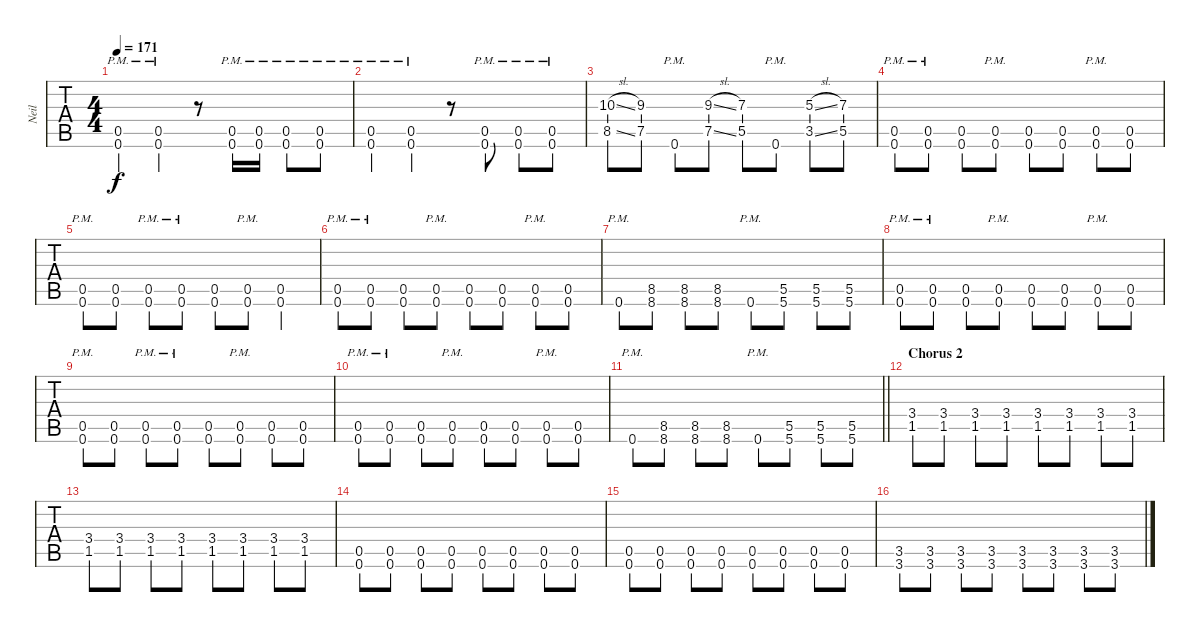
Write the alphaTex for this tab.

\track ("Neil" "Neil") {instrument distortionguitar}
\staff {tabs}
\tuning (C4 G3 Eb3 Bb2 F2 Bb1) {hide}
\ts (4 4)
\tempo 171
\clef f4
\ks c
(0.5{pm} 0.6{pm}).4{dy f} (0.5{pm} 0.6{pm}).4 r.8 (0.5{pm} 0.6{pm}).16 (0.5{pm} 0.6{pm}).16 (0.5{pm} 0.6{pm}).8 (0.5{pm} 0.6{pm}).8 |
(0.5{pm} 0.6{pm}).4 (0.5{pm} 0.6{pm}).4 r.8 (0.5{pm} 0.6{pm}).8 (0.5{pm} 0.6{pm}).8 (0.5{pm} 0.6{pm}).8 |
(10.3{sl} 8.5{sl}).8 (9.3 7.5).8 0.6{pm}.8 (9.3{sl} 7.5{sl}).8 (7.3 5.5).8 0.6{pm}.8 (5.3{sl} 3.5{sl}).8 (7.3 5.5).8 |
(0.5{pm} 0.6{pm}).8 (0.5{pm} 0.6{pm}).8 (0.5 0.6).8 (0.5{pm} 0.6{pm}).8 (0.5 0.6).8 (0.5 0.6).8 (0.5{pm} 0.6{pm}).8 (0.5 0.6).8 |
(0.5{pm} 0.6{pm}).8 (0.5 0.6).8 (0.5{pm} 0.6{pm}).8 (0.5{pm} 0.6{pm}).8 (0.5 0.6).8 (0.5{pm} 0.6{pm}).8 (0.5 0.6).4 |
(0.5{pm} 0.6{pm}).8 (0.5{pm} 0.6{pm}).8 (0.5 0.6).8 (0.5{pm} 0.6{pm}).8 (0.5 0.6).8 (0.5 0.6).8 (0.5{pm} 0.6{pm}).8 (0.5 0.6).8 |
0.6{pm}.8 (8.5 8.6).8 (8.5 8.6).8 (8.5 8.6).8 0.6{pm}.8 (5.5 5.6).8 (5.5 5.6).8 (5.5 5.6).8 |
(0.5{pm} 0.6{pm}).8 (0.5{pm} 0.6{pm}).8 (0.5 0.6).8 (0.5{pm} 0.6{pm}).8 (0.5 0.6).8 (0.5 0.6).8 (0.5{pm} 0.6{pm}).8 (0.5 0.6).8 |
(0.5{pm} 0.6{pm}).8 (0.5 0.6).8 (0.5{pm} 0.6{pm}).8 (0.5{pm} 0.6{pm}).8 (0.5 0.6).8 (0.5{pm} 0.6{pm}).8 (0.5 0.6).8 (0.5 0.6).8 |
(0.5{pm} 0.6{pm}).8 (0.5{pm} 0.6{pm}).8 (0.5 0.6).8 (0.5{pm} 0.6{pm}).8 (0.5 0.6).8 (0.5 0.6).8 (0.5{pm} 0.6{pm}).8 (0.5 0.6).8 |
\barLineRight lightlight
0.6{pm}.8 (8.5 8.6).8 (8.5 8.6).8 (8.5 8.6).8 0.6{pm}.8 (5.5 5.6).8 (5.5 5.6).8 (5.5 5.6).8 |
\section ("" "Chorus 2")
(3.4 1.5).8{balance 8} (3.4 1.5).8 (3.4 1.5).8 (3.4 1.5).8 (3.4 1.5).8 (3.4 1.5).8 (3.4 1.5).8 (3.4 1.5).8 |
(3.4 1.5).8 (3.4 1.5).8 (3.4 1.5).8 (3.4 1.5).8 (3.4 1.5).8 (3.4 1.5).8 (3.4 1.5).8 (3.4 1.5).8 |
(0.5 0.6).8 (0.5 0.6).8 (0.5 0.6).8 (0.5 0.6).8 (0.5 0.6).8 (0.5 0.6).8 (0.5 0.6).8 (0.5 0.6).8 |
(0.5 0.6).8 (0.5 0.6).8 (0.5 0.6).8 (0.5 0.6).8 (0.5 0.6).8 (0.5 0.6).8 (0.5 0.6).8 (0.5 0.6).8 |
(3.5 3.6).8 (3.5 3.6).8 (3.5 3.6).8 (3.5 3.6).8 (3.5 3.6).8 (3.5 3.6).8 (3.5 3.6).8 (3.5 3.6).8
